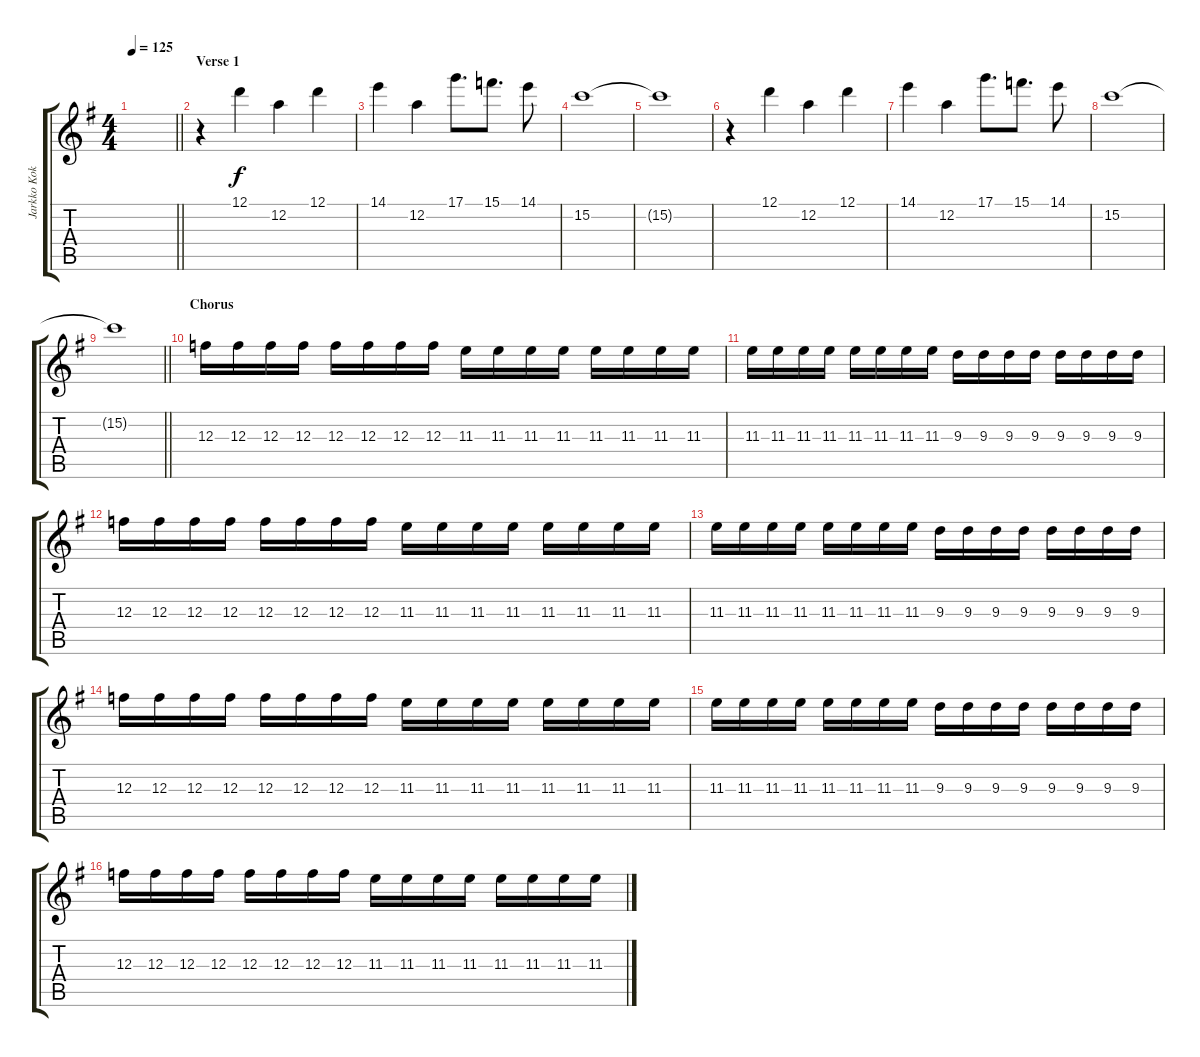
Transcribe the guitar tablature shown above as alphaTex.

\track ("Jarkko Kokko (lead guitar)" "Jarkko Kok") {instrument distortionguitar}
\staff {score tabs}
\tuning (D4 A3 F3 C3 G2 D2) {hide}
\ts (4 4)
\tempo 125
\clef g2
\barLineRight lightlight
\ks g
|
\section ("" "Verse 1")
r.4 12.1.4 12.2.4 12.1.4 |
14.1.4 12.2.4 17.1.8{d} 15.1.8{d} 14.1.8 |
15.2.1 |
15.2{t}.1 |
r.4 12.1.4 12.2.4 12.1.4 |
14.1.4 12.2.4 17.1.8{d} 15.1.8{d} 14.1.8 |
15.2.1 |
\barLineRight lightlight
15.2{t}.1 |
\section ("" "Chorus")
\ks eminor
12.3.16 12.3.16 12.3.16 12.3.16 12.3.16 12.3.16 12.3.16 12.3.16 11.3.16 11.3.16 11.3.16 11.3.16 11.3.16 11.3.16 11.3.16 11.3.16 |
11.3.16 11.3.16 11.3.16 11.3.16 11.3.16 11.3.16 11.3.16 11.3.16 9.3.16 9.3.16 9.3.16 9.3.16 9.3.16 9.3.16 9.3.16 9.3.16 |
12.3.16 12.3.16 12.3.16 12.3.16 12.3.16 12.3.16 12.3.16 12.3.16 11.3.16 11.3.16 11.3.16 11.3.16 11.3.16 11.3.16 11.3.16 11.3.16 |
11.3.16 11.3.16 11.3.16 11.3.16 11.3.16 11.3.16 11.3.16 11.3.16 9.3.16 9.3.16 9.3.16 9.3.16 9.3.16 9.3.16 9.3.16 9.3.16 |
12.3.16 12.3.16 12.3.16 12.3.16 12.3.16 12.3.16 12.3.16 12.3.16 11.3.16 11.3.16 11.3.16 11.3.16 11.3.16 11.3.16 11.3.16 11.3.16 |
11.3.16 11.3.16 11.3.16 11.3.16 11.3.16 11.3.16 11.3.16 11.3.16 9.3.16 9.3.16 9.3.16 9.3.16 9.3.16 9.3.16 9.3.16 9.3.16 |
12.3.16 12.3.16 12.3.16 12.3.16 12.3.16 12.3.16 12.3.16 12.3.16 11.3.16 11.3.16 11.3.16 11.3.16 11.3.16 11.3.16 11.3.16 11.3.16
